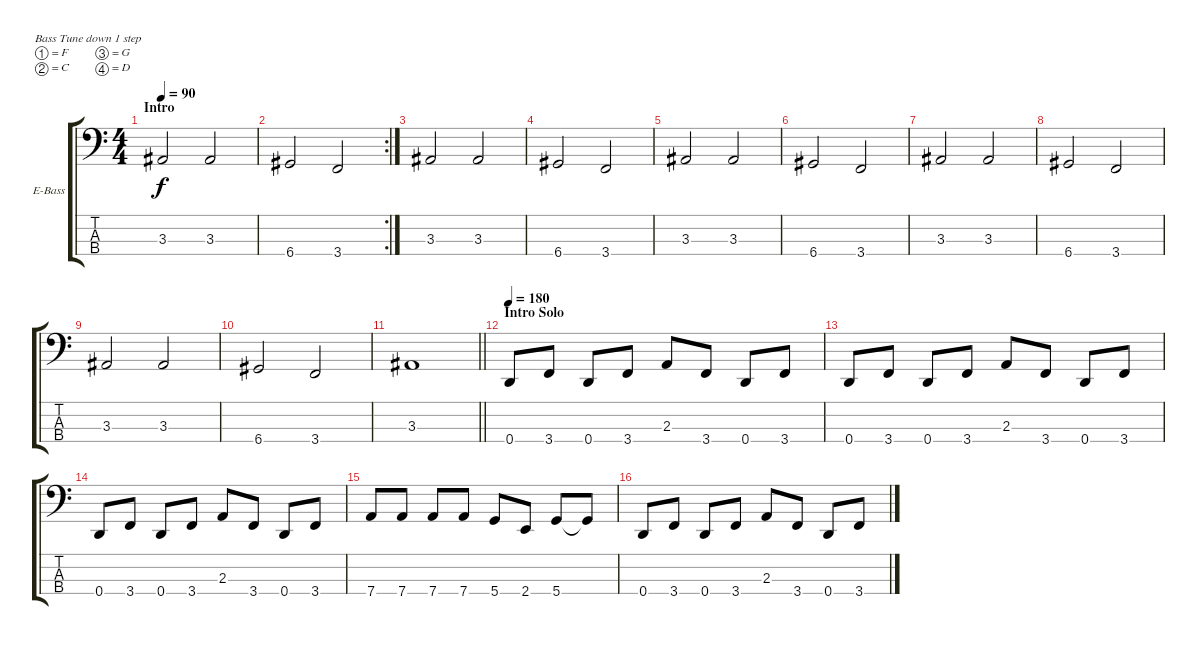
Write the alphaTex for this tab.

\bracketExtendMode groupsimilarinstruments
\firstSystemTrackNameOrientation horizontal
\otherSystemsTrackNameOrientation horizontal
\track ("Bass" "E-Bass") {instrument electricbassfinger}
\staff {score tabs}
\tuning (F2 C2 G1 D1)
\ts (4 4)
\beaming (8 2 2 2 2)
\section ("" "Intro")
\tempo 90
\clef f4
\ks c
3.3.2{dy f instrument electricbassfinger} 3.3.2 |
\rc 2
6.4.2 3.4.2 |
3.3.2 3.3.2 |
6.4.2 3.4.2 |
3.3.2 3.3.2 |
6.4.2 3.4.2 |
3.3.2 3.3.2 |
6.4.2 3.4.2 |
3.3.2 3.3.2 |
6.4.2 3.4.2 |
\barLineRight lightlight
3.3.1 |
\section ("" "Intro Solo")
\tempo 180
0.4.8 3.4.8 0.4.8 3.4.8 2.3.8 3.4.8 0.4.8 3.4.8 |
0.4.8 3.4.8 0.4.8 3.4.8 2.3.8 3.4.8 0.4.8 3.4.8 |
0.4.8 3.4.8 0.4.8 3.4.8 2.3.8 3.4.8 0.4.8 3.4.8 |
7.4.8 7.4.8 7.4.8 7.4.8 5.4.8 2.4.8 5.4.8 5.4{t}.8 |
0.4.8 3.4.8 0.4.8 3.4.8 2.3.8 3.4.8 0.4.8 3.4.8
